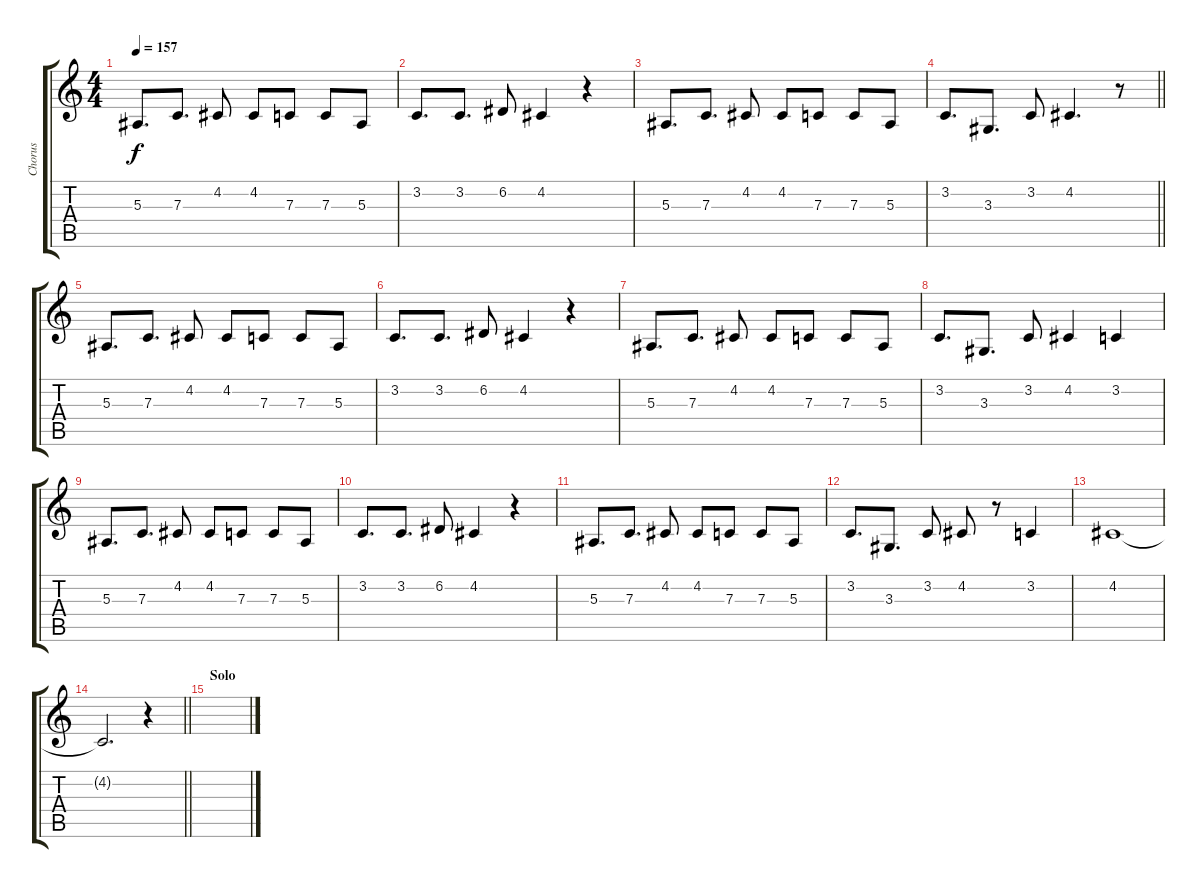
\track ("Chorus" "Chorus") {instrument lead6voice}
\staff {score tabs}
\tuning (D4 A3 F3 C3 G2 D2) {hide}
\ts (4 4)
\tempo 157
\clef g2
\ks c
5.3.8{d dy f} 7.3.8{d} 4.2.8 4.2.8 7.3.8 7.3.8 5.3.8 |
3.2.8{d} 3.2.8{d} 6.2.8 4.2.4 r.4 |
5.3.8{d} 7.3.8{d} 4.2.8 4.2.8 7.3.8 7.3.8 5.3.8 |
\barLineRight lightlight
3.2.8{d} 3.3.8{d} 3.2.8 4.2.4{d} r.8 |
\section ("" "")
5.3.8{d} 7.3.8{d} 4.2.8 4.2.8 7.3.8 7.3.8 5.3.8 |
3.2.8{d} 3.2.8{d} 6.2.8 4.2.4 r.4 |
5.3.8{d} 7.3.8{d} 4.2.8 4.2.8 7.3.8 7.3.8 5.3.8 |
3.2.8{d} 3.3.8{d} 3.2.8 4.2.4 3.2.4 |
5.3.8{d} 7.3.8{d} 4.2.8 4.2.8 7.3.8 7.3.8 5.3.8 |
3.2.8{d} 3.2.8{d} 6.2.8 4.2.4 r.4 |
5.3.8{d} 7.3.8{d} 4.2.8 4.2.8 7.3.8 7.3.8 5.3.8 |
3.2.8{d} 3.3.8{d} 3.2.8 4.2.8 r.8 3.2.4 |
4.2.1 |
\barLineRight lightlight
4.2{t}.2{d} r.4 |
\section ("" "Solo")
